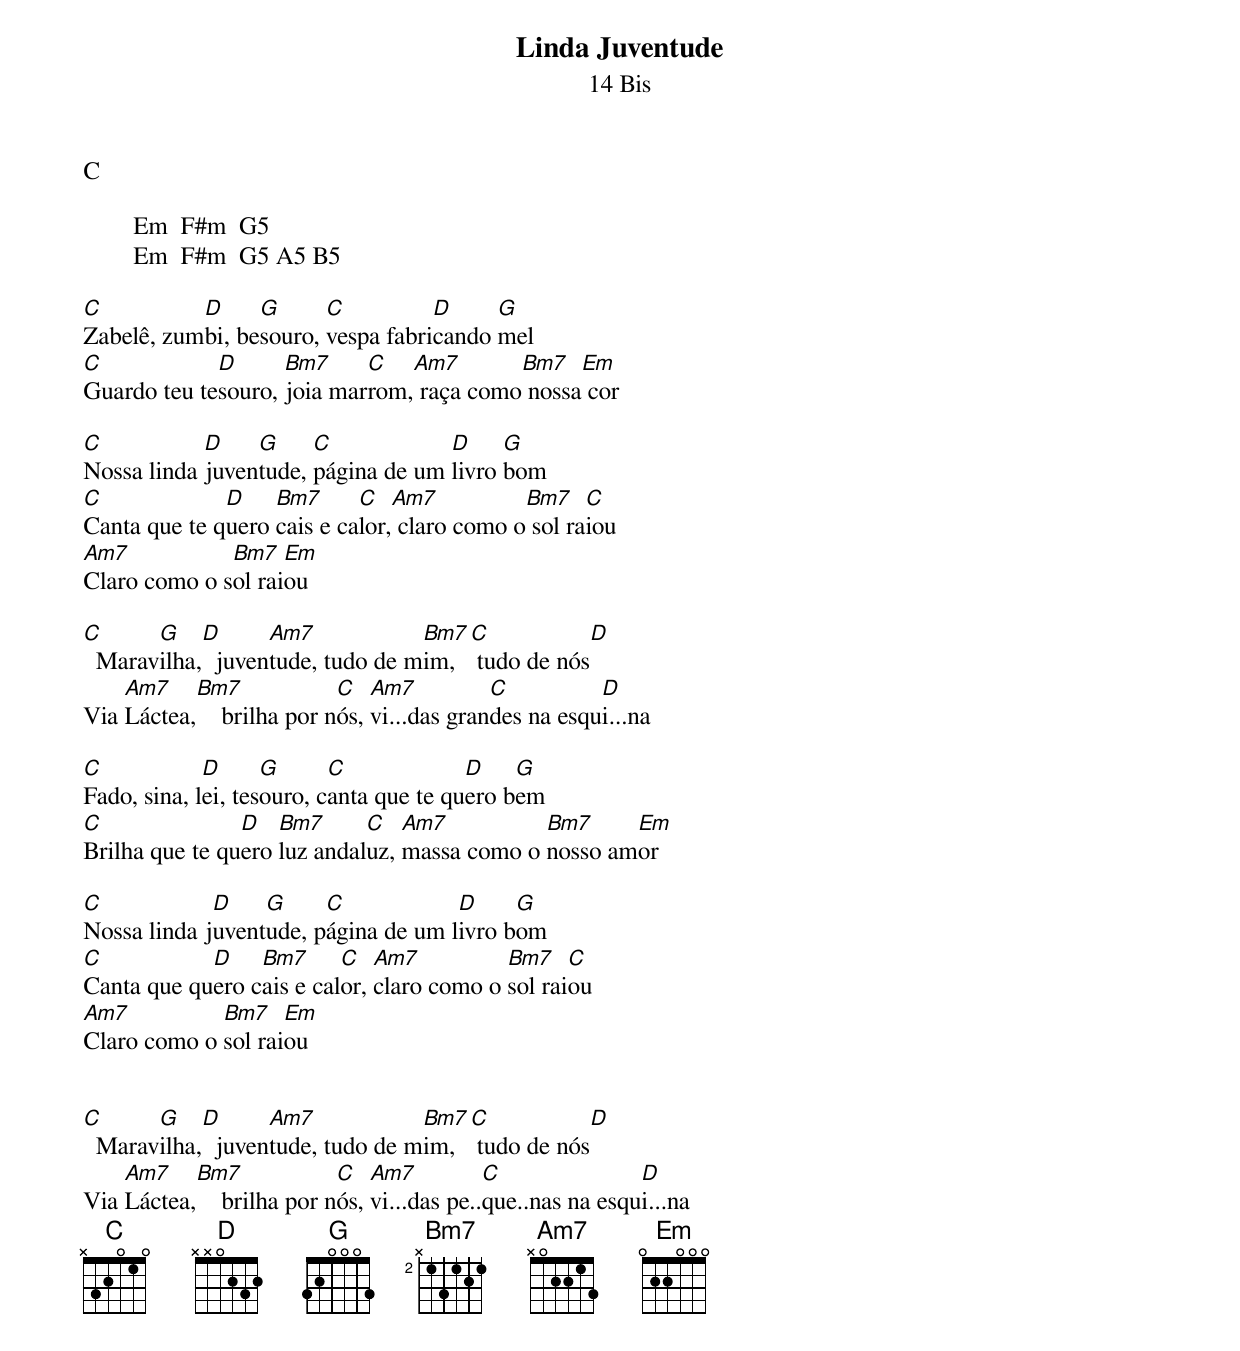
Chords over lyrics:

Linda Juventude
14 Bis

C

        Em  F#m  G5
        Em  F#m  G5 A5 B5

C          D     G      C          D     G
Zabelê, zumbi, besouro, vespa fabricando mel
C            D      Bm7     C   Am7       Bm7   Em
Guardo teu tesouro, joia marrom, raça como nossa cor

C           D    G     C            D     G
Nossa linda juventude, página de um livro bom
C             D    Bm7      C   Am7          Bm7    C
Canta que te quero cais e calor, claro como o sol raiou
Am7           Bm7   Em
Claro como o sol raiou

C      G    D      Am7            Bm7  C           D
  Maravilha,  juventude, tudo de mim,   tudo de nós
    Am7    Bm7             C   Am7          C          D
Via Láctea,    brilha por nós, vi...das grandes na esqui...na

C            D      G      C             D    G
Fado, sina, lei, tesouro, canta que te quero bem
C               D   Bm7      C   Am7          Bm7     Em
Brilha que te quero luz andaluz, massa como o nosso amor

C            D    G     C            D     G
Nossa linda juventude, página de um livro bom
C           D    Bm7      C   Am7          Bm7    C
Canta que quero cais e calor, claro como o sol raiou
Am7          Bm7    Em
Claro como o sol raiou


C      G    D      Am7            Bm7  C           D
  Maravilha,  juventude, tudo de mim,   tudo de nós
    Am7    Bm7             C   Am7          C               D
Via Láctea,    brilha por nós, vi...das pe..que..nas na esqui...na
